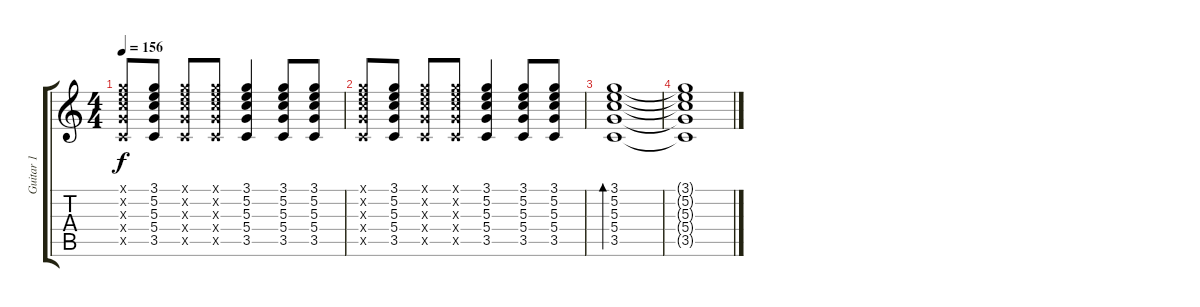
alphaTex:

\track ("Guitar 1" "Guitar 1") {instrument overdrivenguitar}
\staff {score tabs}
\tuning (E4 B3 G3 D3 A2 E2) {hide}
\ts (4 4)
\tempo 156
\clef g2
\ks c
(3.1{x} 5.2{x} 5.3{x} 5.4{x} 3.5{x}).8{dy f} (3.1 5.2 5.3 5.4 3.5).8 (3.1{x} 5.2{x} 5.3{x} 5.4{x} 3.5{x}).8 (3.1{x} 5.2{x} 5.3{x} 5.4{x} 3.5{x}).8 (3.1 5.2 5.3 5.4 3.5).4 (3.1 5.2 5.3 5.4 3.5).8 (3.1 5.2 5.3 5.4 3.5).8 |
(3.1{x} 5.2{x} 5.3{x} 5.4{x} 3.5{x}).8 (3.1 5.2 5.3 5.4 3.5).8 (3.1{x} 5.2{x} 5.3{x} 5.4{x} 3.5{x}).8 (3.1{x} 5.2{x} 5.3{x} 5.4{x} 3.5{x}).8 (3.1 5.2 5.3 5.4 3.5).4 (3.1 5.2 5.3 5.4 3.5).8 (3.1 5.2 5.3 5.4 3.5).8 |
(3.1 5.2 5.3 5.4 3.5).1{bd 240} |
(3.1{t} 5.2{t} 5.3{t} 5.4{t} 3.5{t}).1
